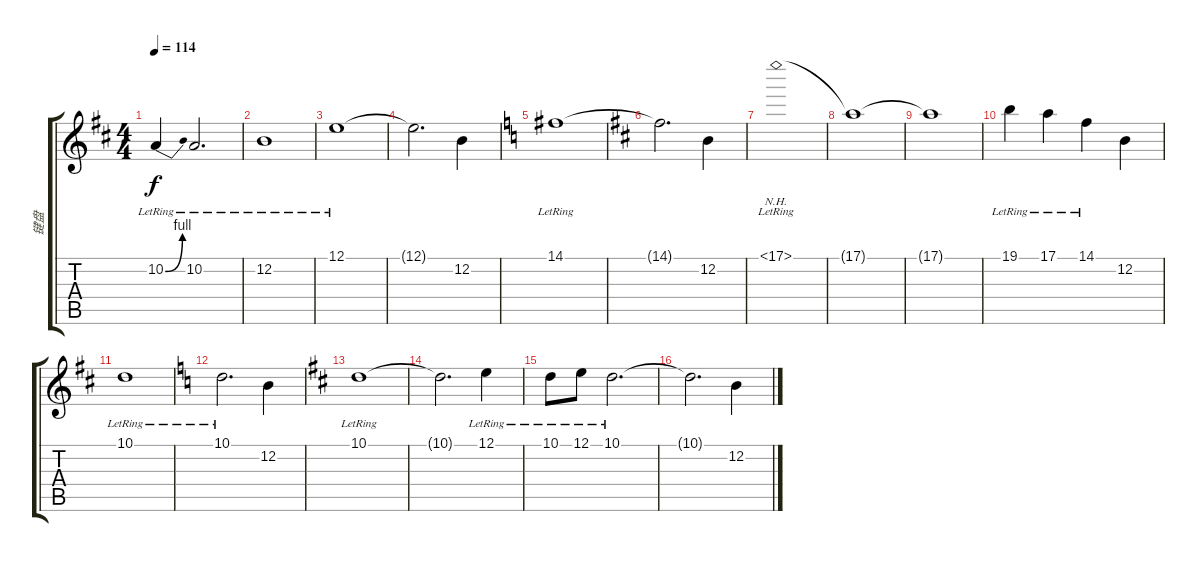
\track ("键盘" "键盘") {instrument baritonesax}
\staff {score tabs}
\tuning (E4 B3 G3 D3 A2 E2) {hide}
\ts (4 4)
\tempo 114
\clef g2
\ks d
10.2{be (bend 0 0 60 4) lr}.4{dy f} 10.2{lr}.2{d} |
12.2{lr}.1 |
12.1{lr}.1 |
12.1{t}.2{d} 12.2.4 |
\ks c
14.1{lr}.1 |
\ks d
14.1{t}.2{d} 12.2.4 |
17.1{nh lr}.1 |
17.1{t}.1 |
17.1{t}.1 |
19.1{lr}.4 17.1{lr}.4 14.1{lr}.4 12.2.4 |
10.1{lr}.1 |
\ks c
10.1{lr}.2{d} 12.2.4 |
\ks d
10.1{lr}.1 |
10.1{t}.2{d} 12.1{lr}.4 |
10.1{lr}.8 12.1{lr}.8 10.1{lr}.2{d} |
10.1{t}.2{d} 12.2.4
